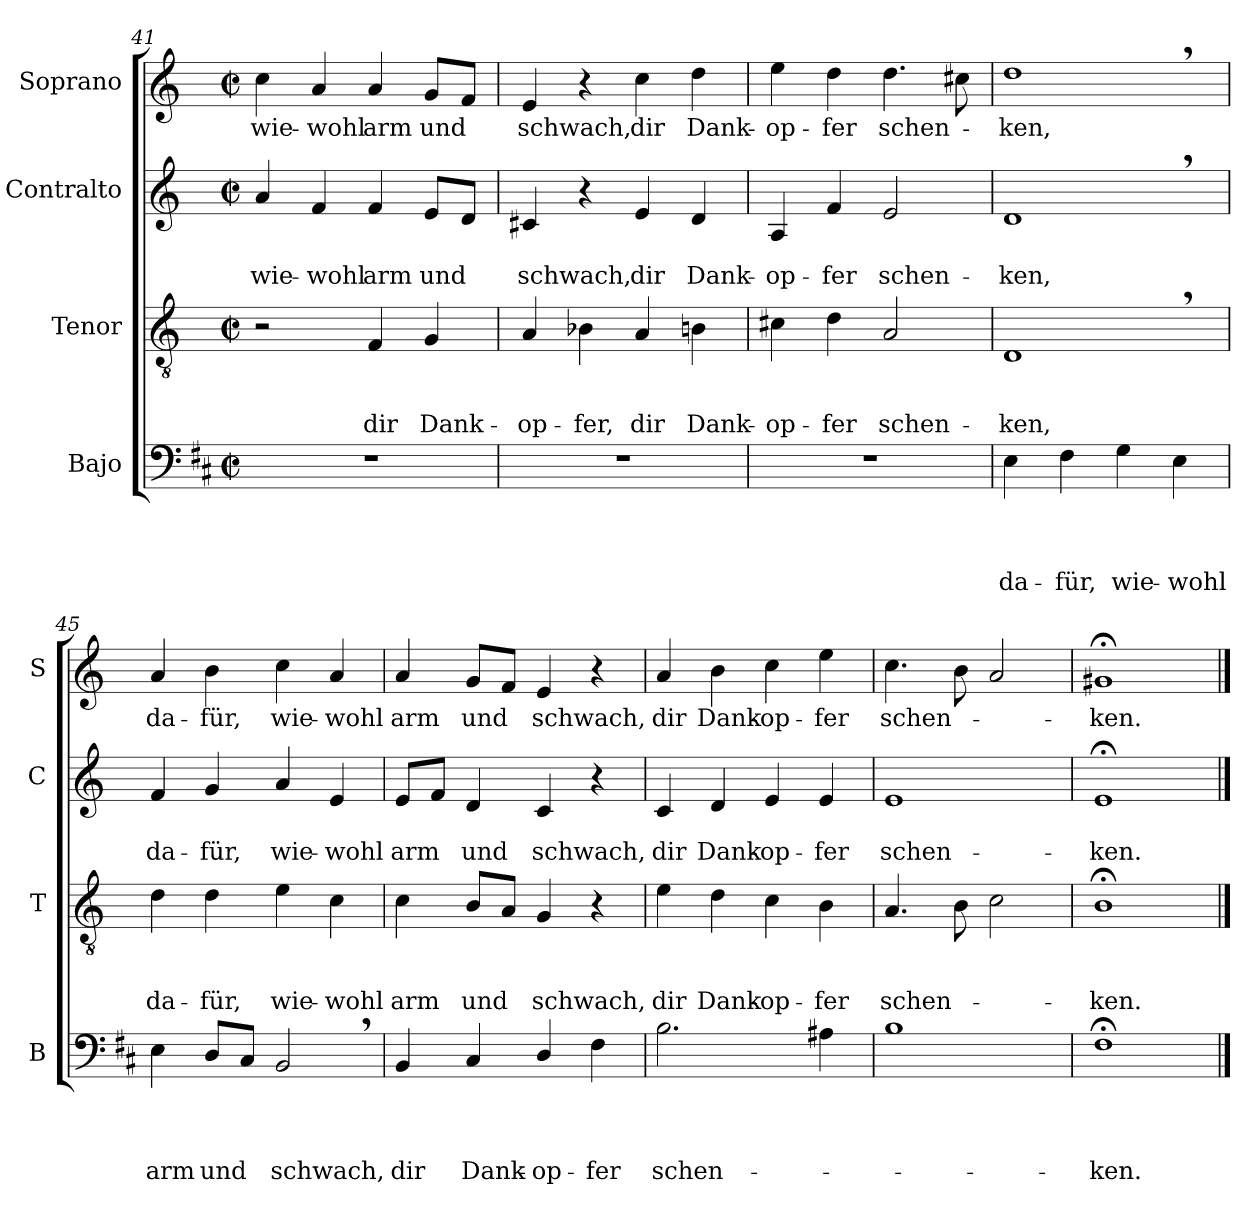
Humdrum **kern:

**kern	**text	**text	**text	**text	**kern	**text	**text	**text	**kern	**text	**text	**kern	**text
*part4	*part4	*part4	*part4	*part4	*part3	*part3	*part3	*part3	*part2	*part2	*part2	*part1	*part1
*staff4	*staff4	*staff4	*staff4	*staff4	*staff3	*staff3	*staff3	*staff3	*staff2	*staff2	*staff2	*staff1	*staff1
*I"Bajo	*	*	*	*	*I"Tenor	*	*	*	*I"Contralto	*	*	*I"Soprano	*
*I'B	*	*	*	*	*I'T	*	*	*	*I'C	*	*	*I'S	*
*clefF4	*	*	*	*	*clefGv2	*	*	*	*clefG2	*	*	*clefG2	*
*ITrd1c2	*	*	*	*	*	*	*	*	*	*	*	*	*
*k[]	*	*	*	*	*k[]	*	*	*	*k[]	*	*	*k[]	*
*C:	*	*	*	*	*C:	*	*	*	*C:	*	*	*C:	*
*M2/2	*	*	*	*	*M2/2	*	*	*	*M2/2	*	*	*M2/2	*
*met(c|)	*	*	*	*	*met(c|)	*	*	*	*met(c|)	*	*	*met(c|)	*
=41	=41	=41	=41	=41	=41	=41	=41	=41	=41	=41	=41	=41	=41
1r	.	.	.	.	2r	.	.	.	4a/	.	wie-	4cc\	wie-
.	.	.	.	.	.	.	.	.	4f/	.	-wohl	4a/	-wohl
.	.	.	.	.	4F/	.	.	dir	4f/	.	arm	4a/	arm
.	.	.	.	.	4G/	.	.	Dank-	8e/L	.	und	8g/L	und
.	.	.	.	.	.	.	.	.	8d/J	.	.	8f/J	.
=42	=42	=42	=42	=42	=42	=42	=42	=42	=42	=42	=42	=42	=42
1r	.	.	.	.	4A/	.	.	-op-	4c#X/	.	schwach,	4e/	schwach,
.	.	.	.	.	4B-X\	.	.	-fer,	4r	.	.	4r	.
.	.	.	.	.	4A/	.	.	dir	4e/	.	dir	4cc\	dir
.	.	.	.	.	4Bn\	.	.	Dank-	4d/	.	Dank-	4dd\	Dank-
=43	=43	=43	=43	=43	=43	=43	=43	=43	=43	=43	=43	=43	=43
1r	.	.	.	.	4c#X\	.	.	-op-	4A/	.	-op-	4ee\	-op-
.	.	.	.	.	4d\	.	.	-fer	4f/	.	-fer	4dd\	-fer
.	.	.	.	.	2A/	.	.	schen-	2e/	.	schen-	4.dd\	schen-
.	.	.	.	.	.	.	.	.	.	.	.	8cc#X\	.
=44	=44	=44	=44	=44	=44	=44	=44	=44	=44	=44	=44	=44	=44
4D\	.	.	.	da-	1D,>	.	.	-ken,	1d,>	.	-ken,	1dd,>	-ken,
4E\	.	.	.	-für,	.	.	.	.	.	.	.	.	.
4F\	.	.	.	wie-	.	.	.	.	.	.	.	.	.
4D\	.	.	.	-wohl	.	.	.	.	.	.	.	.	.
!!LO:LB:g=z
=45	=45	=45	=45	=45	=45	=45	=45	=45	=45	=45	=45	=45	=45
4D\	.	.	.	arm	4d\	.	.	da-	4f/	.	da-	4a/	da-
8C/L	.	.	.	und	4d\	.	.	-für,	4g/	.	-für,	4b\	-für,
8BB/J	.	.	.	.	.	.	.	.	.	.	.	.	.
2AA,>/	.	.	.	schwach,	4e\	.	.	wie-	4a/	.	wie-	4cc\	wie-
.	.	.	.	.	4c\	.	.	-wohl	4e/	.	-wohl	4a/	-wohl
=46	=46	=46	=46	=46	=46	=46	=46	=46	=46	=46	=46	=46	=46
4AA/	.	.	.	dir	4c\	.	.	arm	8e/L	.	arm	4a/	arm
.	.	.	.	.	.	.	.	.	8f/J	.	.	.	.
4BB/	.	.	.	Dank-	8B/L	.	.	und	4d/	.	und	8g/L	und
.	.	.	.	.	8A/J	.	.	.	.	.	.	8f/J	.
4C/	.	.	.	-op-	4G/	.	.	schwach,	4c/	.	schwach,	4e/	schwach,
4E\	.	.	.	-fer	4r	.	.	.	4r	.	.	4r	.
=47	=47	=47	=47	=47	=47	=47	=47	=47	=47	=47	=47	=47	=47
2.A\	.	.	.	schen-	4e\	.	.	dir	4c/	.	dir	4a/	dir
.	.	.	.	.	4d\	.	.	Dank-	4d/	.	Dank-	4b\	Dank-
.	.	.	.	.	4c\	.	.	-op-	4e/	.	-op-	4cc\	-op-
4G#X\	.	.	.	.	4B\	.	.	-fer	4e/	.	-fer	4ee\	-fer
=48	=48	=48	=48	=48	=48	=48	=48	=48	=48	=48	=48	=48	=48
1A	.	.	.	.	4.A/	.	.	schen-	1e	.	schen-	4.cc\	schen-
.	.	.	.	.	8B\	.	.	.	.	.	.	8b\	.
.	.	.	.	.	2c\	.	.	.	.	.	.	2a/	.
=49	=49	=49	=49	=49	=49	=49	=49	=49	=49	=49	=49	=49	=49
1E;<	.	.	.	-ken.	1B;<	.	.	-ken.	1e;<	.	-ken.	1g#X;<	-ken.
==	==	==	==	==	==	==	==	==	==	==	==	==	==
*-	*-	*-	*-	*-	*-	*-	*-	*-	*-	*-	*-	*-	*-
